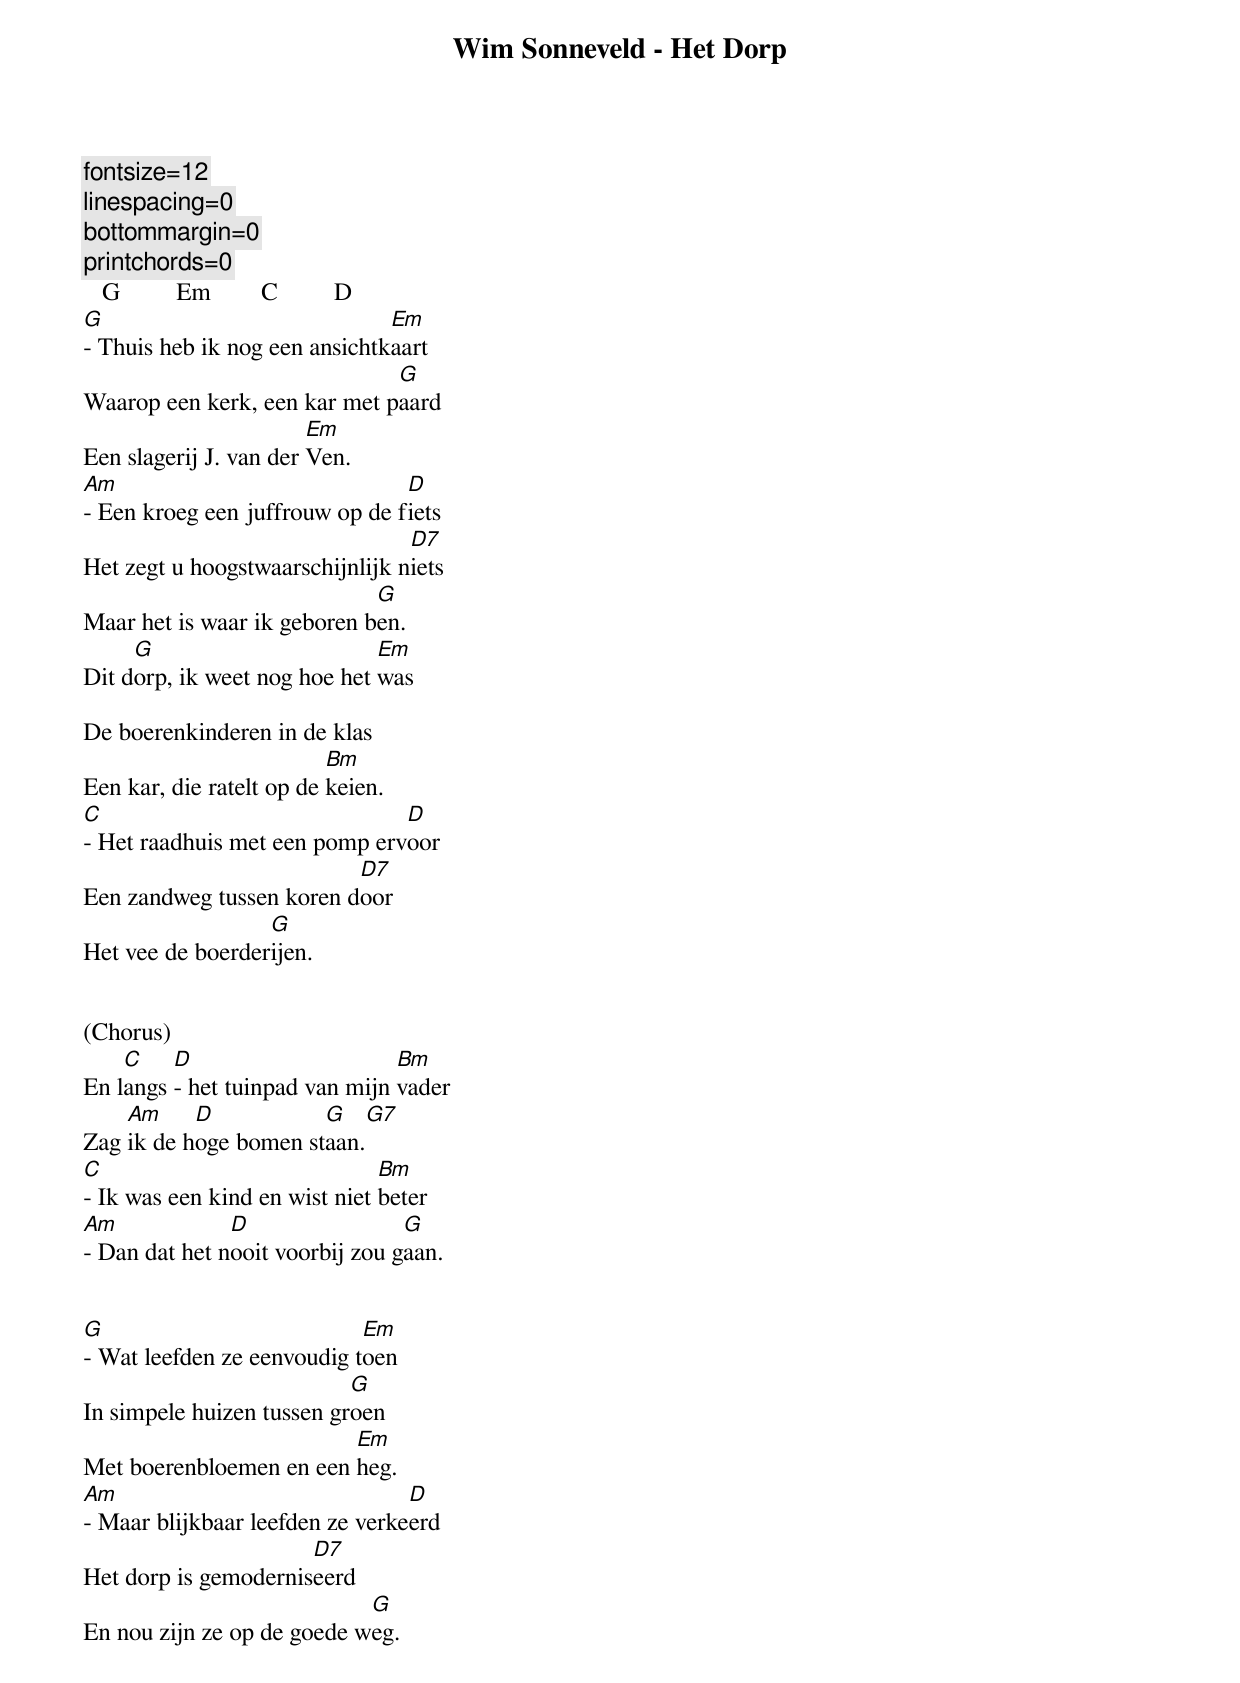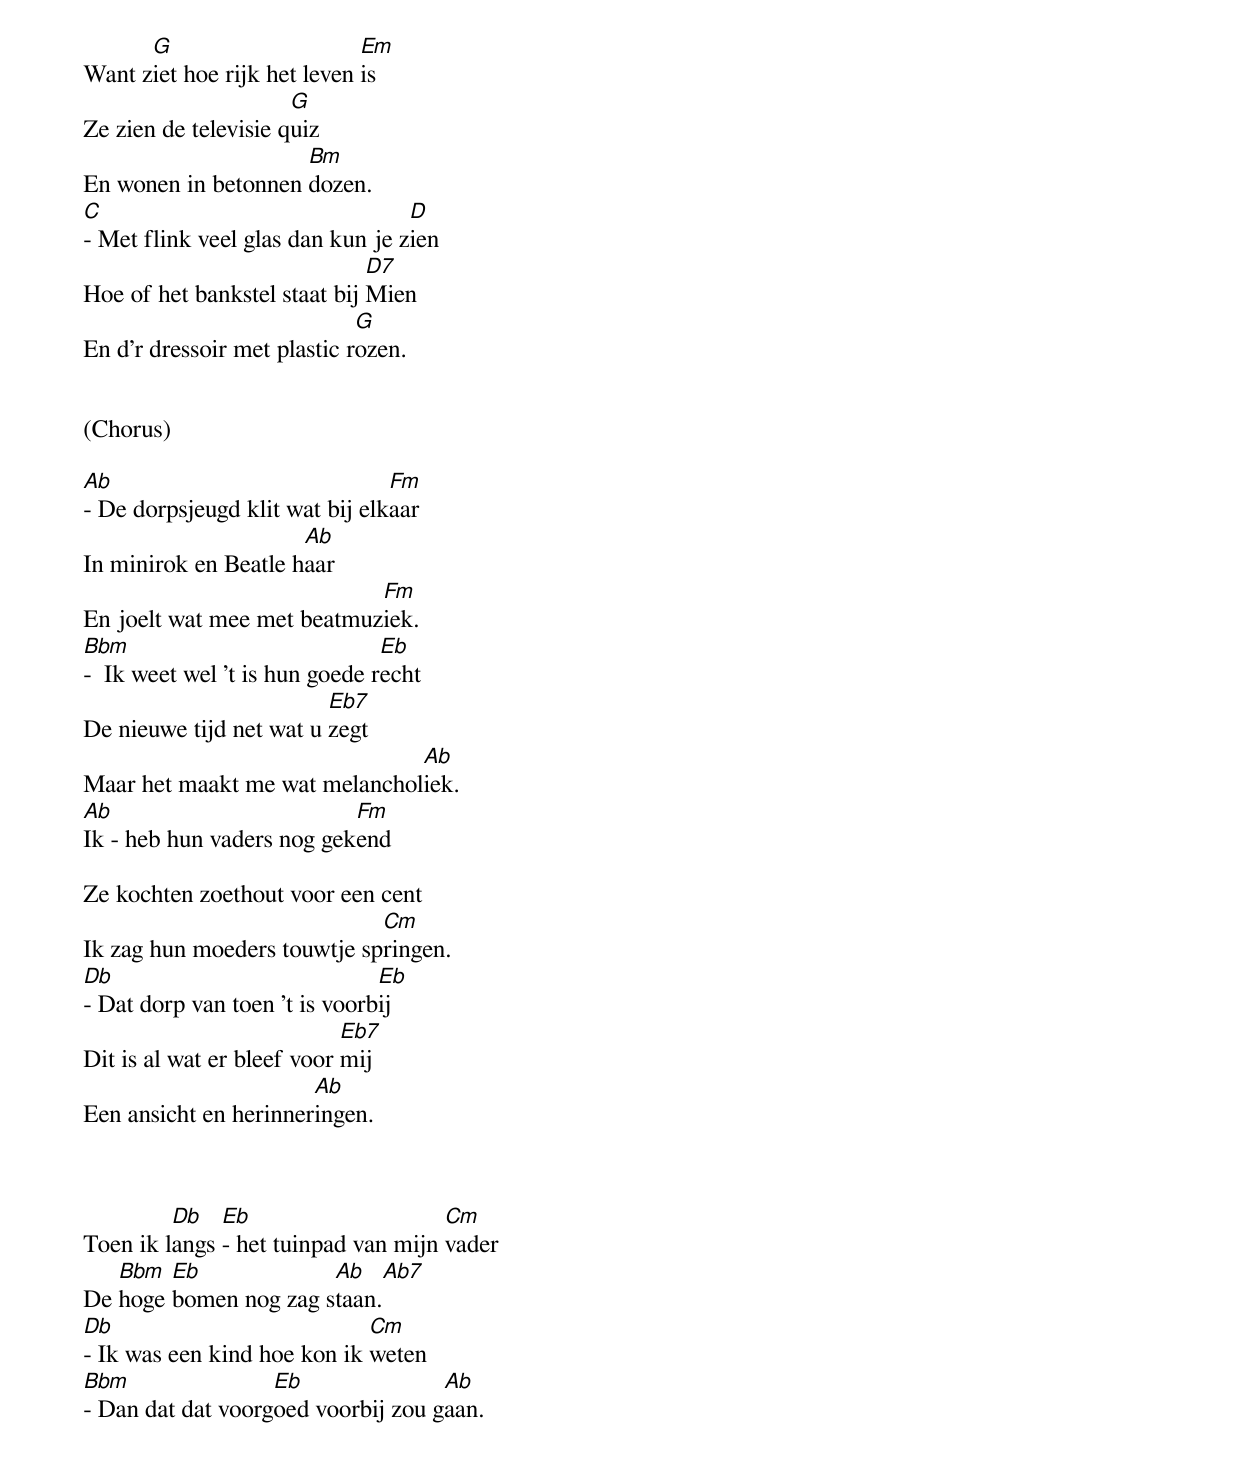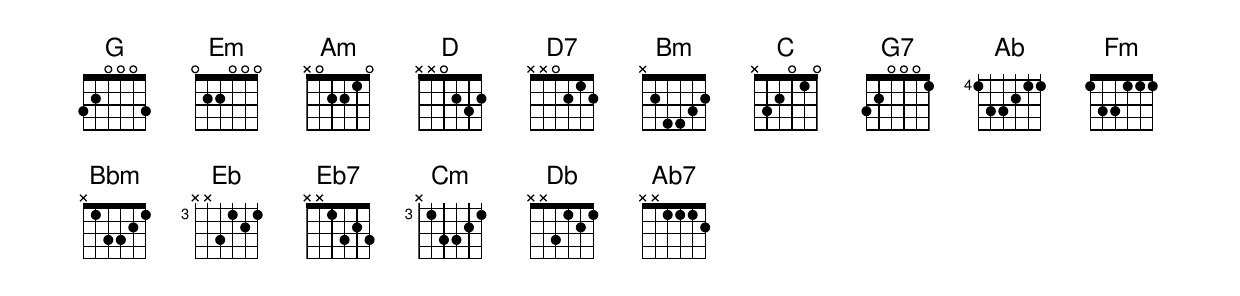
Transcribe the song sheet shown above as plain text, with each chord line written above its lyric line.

Wim Sonneveld - Het Dorp

fontsize=12
linespacing=0
bottommargin=0
printchords=0
   G         Em        C         D
G                              Em
- Thuis heb ik nog een ansichtkaart
                              G
Waarop een kerk, een kar met paard
                        Em
Een slagerij J. van der Ven.
Am                              D
- Een kroeg een juffrouw op de fiets
                                 D7
Het zegt u hoogstwaarschijnlijk niets
                             G
Maar het is waar ik geboren ben.
     G                        Em
Dit dorp, ik weet nog hoe het was

De boerenkinderen in de klas
                          Bm
Een kar, die ratelt op de keien.
C                              D
- Het raadhuis met een pomp ervoor
                          D7
Een zandweg tussen koren door
                  G
Het vee de boerderijen.


(Chorus)
    C    D                      Bm
En langs - het tuinpad van mijn vader
    Am     D           G    G7
Zag ik de hoge bomen staan.
C                              Bm
- Ik was een kind en wist niet beter
Am             D                 G
- Dan dat het nooit voorbij zou gaan.


G                           Em
- Wat leefden ze eenvoudig toen
                           G
In simpele huizen tussen groen
                         Em
Met boerenbloemen en een heg.
Am                               D
- Maar blijkbaar leefden ze verkeerd
                      D7
Het dorp is gemoderniseerd
                            G
En nou zijn ze op de goede weg.
      G                      Em
Want ziet hoe rijk het leven is
                      G
Ze zien de televisie quiz
                     Bm
En wonen in betonnen dozen.
C                                 D
- Met flink veel glas dan kun je zien
                              D7
Hoe of het bankstel staat bij Mien
                             G
En d'r dressoir met plastic rozen.


(Chorus)

Ab                              Fm
- De dorpsjeugd klit wat bij elkaar
                      Ab
In minirok en Beatle haar
                            Fm
En joelt wat mee met beatmuziek.
Bbm                             Eb
-  Ik weet wel 't is hun goede recht
                         Eb7
De nieuwe tijd net wat u zegt
                               Ab
Maar het maakt me wat melancholiek.
Ab                         Fm
Ik - heb hun vaders nog gekend

Ze kochten zoethout voor een cent
                             Cm
Ik zag hun moeders touwtje springen.
Db                             Eb
- Dat dorp van toen 't is voorbij
                            Eb7
Dit is al wat er bleef voor mij
                       Ab
Een ansicht en herinneringen.



         Db   Eb                     Cm
Toen ik langs - het tuinpad van mijn vader
   Bbm  Eb             Ab    Ab7
De hoge bomen nog zag staan.
Db                           Cm
- Ik was een kind hoe kon ik weten
Bbm                Eb               Ab
- Dan dat dat voorgoed voorbij zou gaan.
